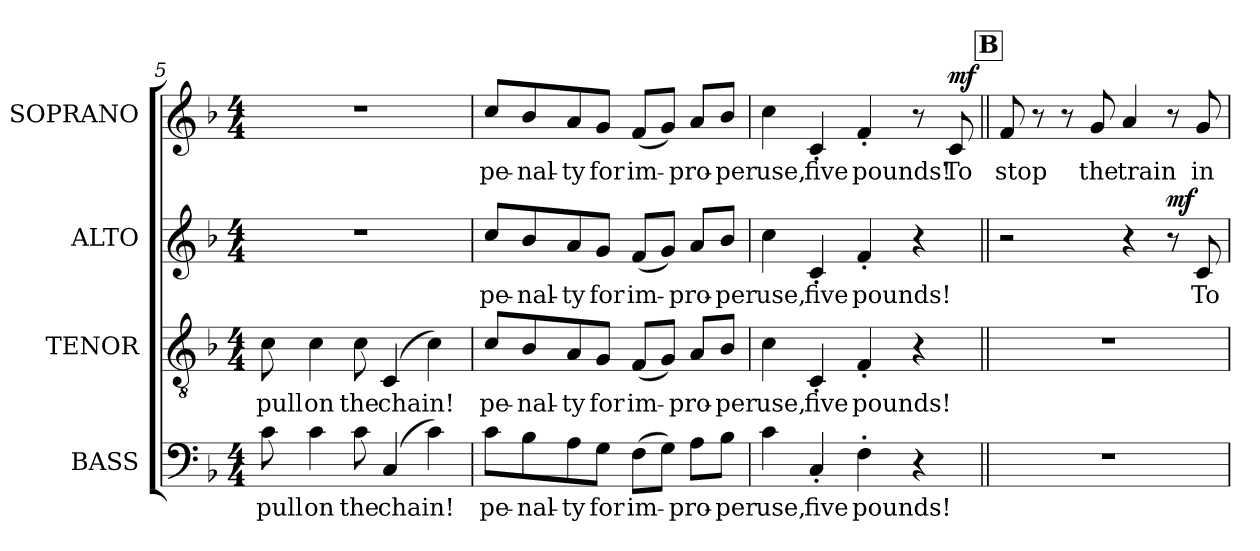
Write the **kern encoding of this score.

**kern	**text	**kern	**text	**kern	**text	**dynam	**kern	**text	**dynam
*part4	*part4	*part3	*part3	*part2	*part2	*part2	*part1	*part1	*part1
*staff4	*staff4	*staff3	*staff3	*staff2	*staff2	*staff2	*staff1	*staff1	*staff1
*I"BASS	*	*I"TENOR	*	*I"ALTO	*	*	*I"SOPRANO	*	*
*I'B.	*	*I'T.	*	*I'A.	*	*	*I'S.	*	*
*clefF4	*	*clefGv2	*	*clefG2	*	*	*clefG2	*	*
*	*	*ITrd7c12	*	*	*	*	*	*	*
*k[b-]	*	*k[b-]	*	*k[b-]	*	*	*k[b-]	*	*
*F:	*	*F:	*	*F:	*	*	*F:	*	*
*M4/4	*	*M4/4	*	*M4/4	*	*	*M4/4	*	*
=5	=5	=5	=5	=5	=5	=5	=5	=5	=5
!	!LO:LY:b:color=#000000	!	!	!	!	!	!	!	!
!	!	!	!LO:LY:b:color=#000000	!	!	!	!	!	!
8ci\	pull	8Ci\	pull	1r	.	.	1r	.	.
!	!LO:LY:b:color=#000000	!	!	!	!	!	!	!	!
!	!	!	!LO:LY:b:color=#000000	!	!	!	!	!	!
4ci\	on	4Ci\	on	.	.	.	.	.	.
!	!LO:LY:b:color=#000000	!	!	!	!	!	!	!	!
!	!	!	!LO:LY:b:color=#000000	!	!	!	!	!	!
8ci\	the	8Ci\	the	.	.	.	.	.	.
!	!LO:LY:b:color=#000000	!	!	!	!	!	!	!	!
!	!	!	!LO:LY:b:color=#000000	!	!	!	!	!	!
(4Ci/	chain!	(4CCi/	chain!	.	.	.	.	.	.
4ci\)	.	4Ci\)	.	.	.	.	.	.	.
!!LO:LB:g=z
=6	=6	=6	=6	=6	=6	=6	=6	=6	=6
!	!LO:LY:b:color=#000000	!	!	!	!	!	!	!	!
!	!	!	!LO:LY:b:color=#000000	!	!	!	!	!	!
!	!	!	!	!	!LO:LY:b:color=#000000	!	!	!	!
!	!	!	!	!	!	!	!	!LO:LY:b:color=#000000	!
8ci\L	pe-	8Ci/L	pe-	8cci/L	pe-	.	8cci/L	pe-	.
!	!LO:LY:b:color=#000000	!	!	!	!	!	!	!	!
!	!	!	!LO:LY:b:color=#000000	!	!	!	!	!	!
!	!	!	!	!	!LO:LY:b:color=#000000	!	!	!	!
!	!	!	!	!	!	!	!	!LO:LY:b:color=#000000	!
8B-i\	-nal-	8BB-i/	-nal-	8b-i/	-nal-	.	8b-i/	-nal-	.
!	!LO:LY:b:color=#000000	!	!	!	!	!	!	!	!
!	!	!	!LO:LY:b:color=#000000	!	!	!	!	!	!
!	!	!	!	!	!LO:LY:b:color=#000000	!	!	!	!
!	!	!	!	!	!	!	!	!LO:LY:b:color=#000000	!
8Ai\	-ty	8AAi/	-ty	8ai/	-ty	.	8ai/	-ty	.
!	!LO:LY:b:color=#000000	!	!	!	!	!	!	!	!
!	!	!	!LO:LY:b:color=#000000	!	!	!	!	!	!
!	!	!	!	!	!LO:LY:b:color=#000000	!	!	!	!
!	!	!	!	!	!	!	!	!LO:LY:b:color=#000000	!
8Gi\J	for	8GGi/J	for	8gi/J	for	.	8gi/J	for	.
!	!LO:LY:b:color=#000000	!	!	!	!	!	!	!	!
!	!	!	!LO:LY:b:color=#000000	!	!	!	!	!	!
!	!	!	!	!	!LO:LY:b:color=#000000	!	!	!	!
!	!	!	!	!	!	!	!	!LO:LY:b:color=#000000	!
(8Fi\L	im-	(8FFi/L	im-	(8fi/L	im-	.	(8fi/L	im-	.
8Gi\J)	.	8GGi/J)	.	8gi/J)	.	.	8gi/J)	.	.
!	!LO:LY:b:color=#000000	!	!	!	!	!	!	!	!
!	!	!	!LO:LY:b:color=#000000	!	!	!	!	!	!
!	!	!	!	!	!LO:LY:b:color=#000000	!	!	!	!
!	!	!	!	!	!	!	!	!LO:LY:b:color=#000000	!
8Ai\L	-pro-	8AAi/L	-pro-	8ai/L	-pro-	.	8ai/L	-pro-	.
!	!LO:LY:b:color=#000000	!	!	!	!	!	!	!	!
!	!	!	!LO:LY:b:color=#000000	!	!	!	!	!	!
!	!	!	!	!	!LO:LY:b:color=#000000	!	!	!	!
!	!	!	!	!	!	!	!	!LO:LY:b:color=#000000	!
8B-i\J	-per	8BB-i/J	-per	8b-i/J	-per	.	8b-i/J	-per	.
=7	=7	=7	=7	=7	=7	=7	=7	=7	=7
!	!LO:LY:b:color=#000000	!	!	!	!	!	!	!	!
!	!	!	!LO:LY:b:color=#000000	!	!	!	!	!	!
!	!	!	!	!	!LO:LY:b:color=#000000	!	!	!	!
!	!	!	!	!	!	!	!	!LO:LY:b:color=#000000	!
4ci\	use,	4Ci\	use,	4cci\	use,	.	4cci\	use,	.
!	!LO:LY:b:color=#000000	!	!	!	!	!	!	!	!
!	!	!	!LO:LY:b:color=#000000	!	!	!	!	!	!
!	!	!	!	!	!LO:LY:b:color=#000000	!	!	!	!
!	!	!	!	!	!	!	!	!LO:LY:b:color=#000000	!
4C'i/	five	4CC'i/	five	4c'i/	five	.	4c'i/	five	.
!	!LO:LY:b:color=#000000	!	!	!	!	!	!	!	!
!	!	!	!LO:LY:b:color=#000000	!	!	!	!	!	!
!	!	!	!	!	!LO:LY:b:color=#000000	!	!	!	!
!	!	!	!	!	!	!	!	!LO:LY:b:color=#000000	!
4F'i\	pounds!	4FF'i/	pounds!	4f'i/	pounds!	.	4f'i/	pounds!	.
4r	.	4r	.	4r	.	.	8r	.	.
!	!	!	!	!	!	!	!	!LO:LY:b:color=#000000	!
.	.	.	.	.	.	.	8ci/	To	mf
!!LO:REH:place=s1:B:color=#000000:enc=box:fs=17.1407:t=B
=8||	=8||	=8||	=8||	=8||	=8||	=8||	=8||	=8||	=8||
!	!	!	!	!	!	!	!	!LO:LY:b:color=#000000	!
1r	.	1r	.	2r	.	.	8fi/	stop	.
.	.	.	.	.	.	.	8r	.	.
.	.	.	.	.	.	.	8r	.	.
!	!	!	!	!	!	!	!	!LO:LY:b:color=#000000	!
.	.	.	.	.	.	.	8gi/	the	.
!	!	!	!	!	!	!	!	!LO:LY:b:color=#000000	!
.	.	.	.	4r	.	.	4ai/	train	.
.	.	.	.	8r	.	mf	8r	.	.
!	!	!	!	!	!LO:LY:b:color=#000000	!	!	!	!
!	!	!	!	!	!	!	!	!LO:LY:b:color=#000000	!
.	.	.	.	8ci/	To	.	8gi/	in	.
=	=	=	=	=	=	=	=	=	=
*-	*-	*-	*-	*-	*-	*-	*-	*-	*-
